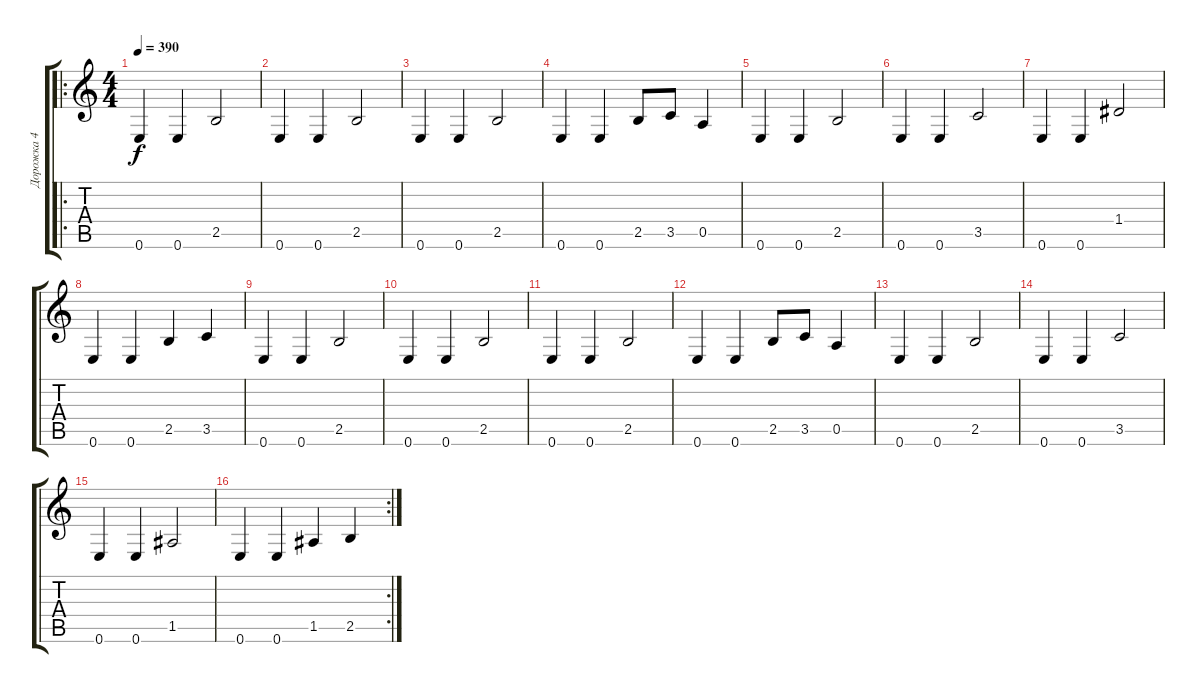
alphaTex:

\track ("Дорожка 4" "Дорожка 4") {instrument electricbassfinger}
\staff {score tabs}
\tuning (E4 B3 G3 D3 A2 E2) {hide}
\ro
\ts (4 4)
\tempo 390
\clef g2
\ks c
0.6.4{dy f} 0.6.4 2.5.2 |
0.6.4 0.6.4 2.5.2 |
0.6.4 0.6.4 2.5.2 |
0.6.4 0.6.4 2.5.8 3.5.8 0.5.4 |
0.6.4 0.6.4 2.5.2 |
0.6.4 0.6.4 3.5.2 |
0.6.4 0.6.4 1.4.2 |
0.6.4 0.6.4 2.5.4 3.5.4 |
0.6.4 0.6.4 2.5.2 |
0.6.4 0.6.4 2.5.2 |
0.6.4 0.6.4 2.5.2 |
0.6.4 0.6.4 2.5.8 3.5.8 0.5.4 |
0.6.4 0.6.4 2.5.2 |
0.6.4 0.6.4 3.5.2 |
0.6.4 0.6.4 1.5.2 |
\rc 2
0.6.4 0.6.4 1.5.4 2.5.4
